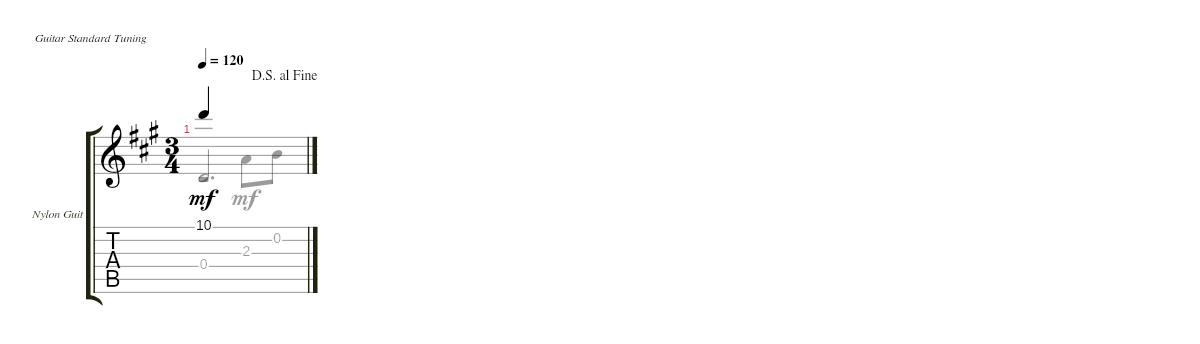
\defaultSystemsLayout 4
\bracketExtendMode groupsimilarinstruments
\firstSystemTrackNameOrientation horizontal
\otherSystemsTrackNameOrientation horizontal
\track ("Nylon Guitar" "Nylon Guit") {instrument acousticguitarsteel}
\staff {score tabs}
\tuning (E4 B3 G3 D3 A2 E2)
\voice
\ts (3 4)
\jump dalsegnoalfine
\tempo 120
\clef g2
\ks a
10.1.4{dy mf}
\voice
\clef g2
\ottava regular
\simile none
\ks a
0.4.2{d dy mf beam invert}
\voice
\clef g2
\ottava regular
\simile none
\ks a
r.2{dy mf} 2.3.8 0.2.8
